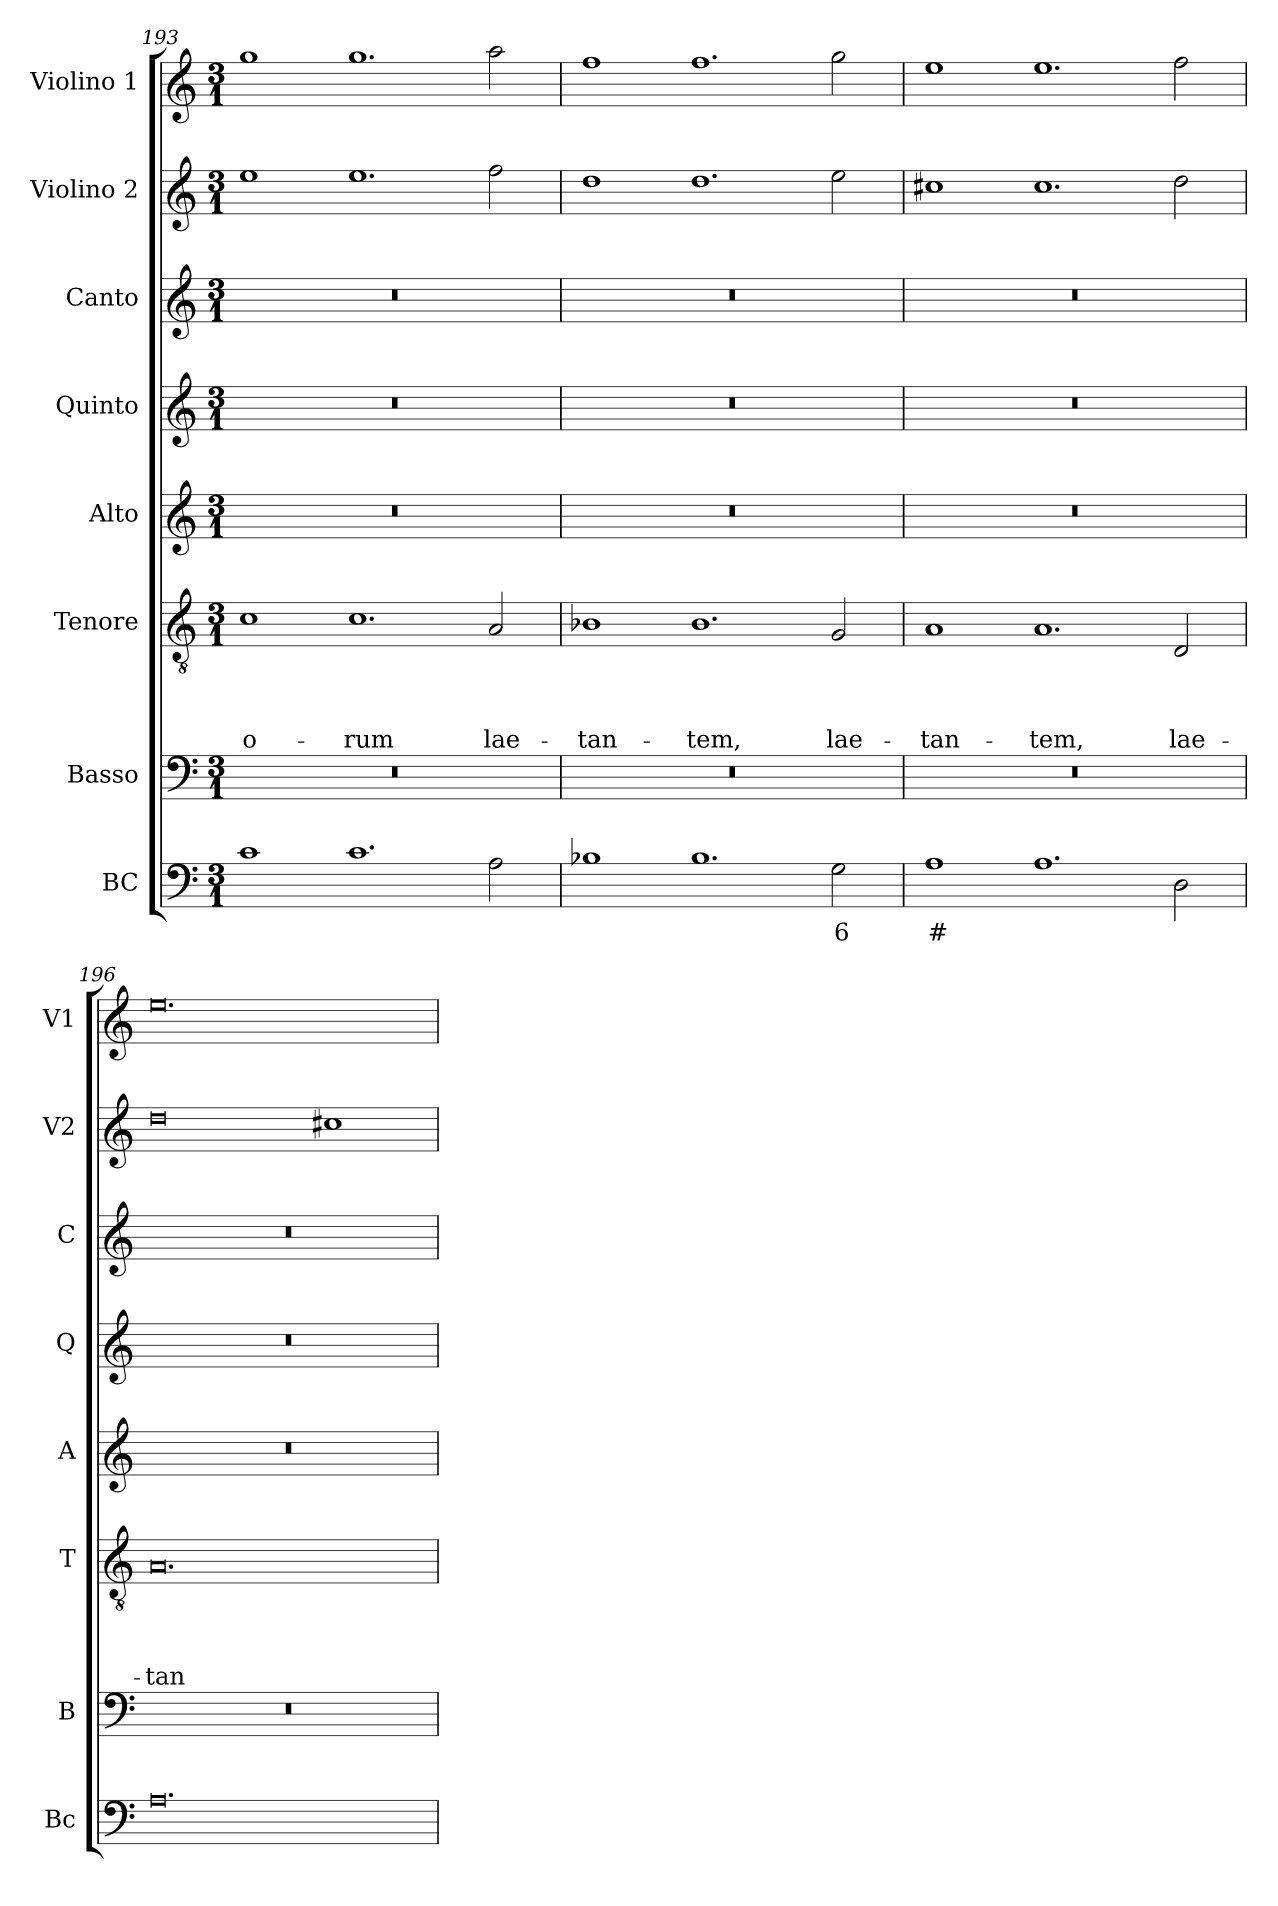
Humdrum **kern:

**kern	**text	**kern	**kern	**text	**text	**text	**text	**kern	**kern	**kern	**kern	**kern
*part8	*part8	*part7	*part6	*part6	*part6	*part6	*part6	*part5	*part4	*part3	*part2	*part1
*staff8	*staff8	*staff7	*staff6	*staff6	*staff6	*staff6	*staff6	*staff5	*staff4	*staff3	*staff2	*staff1
*I"BC	*	*I"Basso	*I"Tenore	*	*	*	*	*I"Alto	*I"Quinto	*I"Canto	*I"Violino 2	*I"Violino 1
*I'Bc	*	*I'B	*I'T	*	*	*	*	*I'A	*I'Q	*I'C	*I'V2	*I'V1
*clefF4	*	*clefF4	*clefGv2	*	*	*	*	*clefG2	*clefG2	*clefG2	*clefG2	*clefG2
*k[]	*	*k[]	*k[]	*	*	*	*	*k[]	*k[]	*k[]	*k[]	*k[]
*C:	*	*C:	*C:	*	*	*	*	*C:	*C:	*C:	*C:	*C:
*M3/1	*	*M3/1	*M3/1	*	*	*	*	*M3/1	*M3/1	*M3/1	*M3/1	*M3/1
=193	=193	=193	=193	=193	=193	=193	=193	=193	=193	=193	=193	=193
!	!	!	!	!	!	!	!LO:LY:b	!	!	!	!	!
1c	.	0.r	1c	.	.	.	-o-	0.r	0.r	0.r	1ee	1gg
!	!	!	!	!	!	!	!LO:LY:b	!	!	!	!	!
1.c	.	.	1.c	.	.	.	-rum	.	.	.	1.ee	1.gg
!	!	!	!	!	!	!	!LO:LY:b	!	!	!	!	!
2A\	.	.	2A/	.	.	.	lae-	.	.	.	2ff\	2aa\
=194	=194	=194	=194	=194	=194	=194	=194	=194	=194	=194	=194	=194
!	!	!	!	!	!	!	!LO:LY:b	!	!	!	!	!
1B-X	.	0.r	1B-X	.	.	.	-tan-	0.r	0.r	0.r	1dd	1ff
!	!	!	!	!	!	!	!LO:LY:b	!	!	!	!	!
1.B-	.	.	1.B-	.	.	.	-tem,	.	.	.	1.dd	1.ff
!	!LO:LY:b	!	!	!	!	!	!LO:LY:b	!	!	!	!	!
2G\	6	.	2G/	.	.	.	lae-	.	.	.	2ee\	2gg\
=195	=195	=195	=195	=195	=195	=195	=195	=195	=195	=195	=195	=195
!	!LO:LY:b	!	!	!	!	!	!LO:LY:b	!	!	!	!	!
1A	#	0.r	1A	.	.	.	-tan-	0.r	0.r	0.r	1cc#X	1ee
!	!	!	!	!	!	!	!LO:LY:b	!	!	!	!	!
1.A	.	.	1.A	.	.	.	-tem,	.	.	.	1.cc#	1.ee
!	!	!	!	!	!	!	!LO:LY:b	!	!	!	!	!
2D\	.	.	2D/	.	.	.	lae-	.	.	.	2dd\	2ff\
=196	=196	=196	=196	=196	=196	=196	=196	=196	=196	=196	=196	=196
!	!	!	!	!	!	!	!LO:LY:b	!	!	!	!	!
0.A	.	0.r	0.A	.	.	.	-tan-	0.r	0.r	0.r	0dd	0.ee
.	.	.	.	.	.	.	.	.	.	.	1cc#X	.
=	=	=	=	=	=	=	=	=	=	=	=	=
*-	*-	*-	*-	*-	*-	*-	*-	*-	*-	*-	*-	*-
